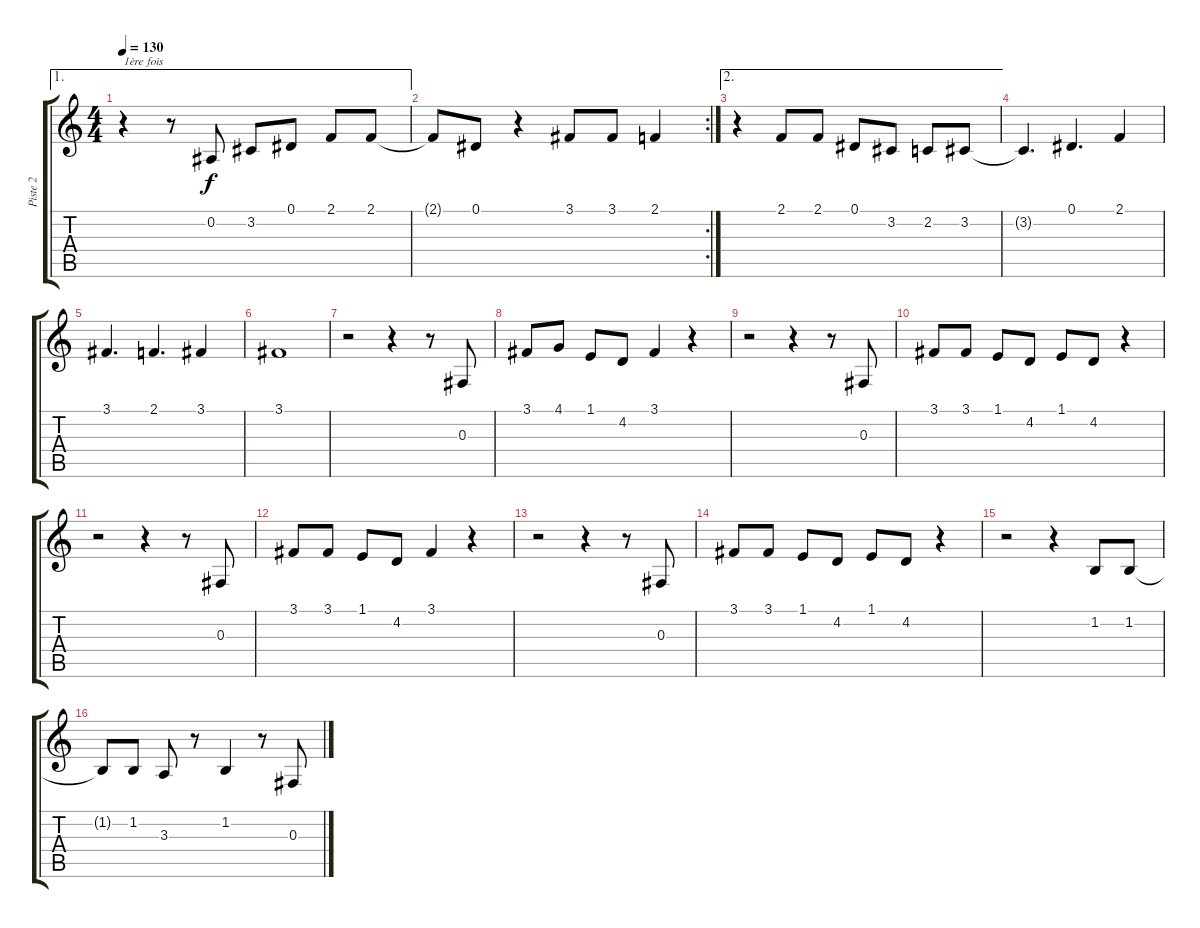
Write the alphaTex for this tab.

\track ("Piste 2" "Piste 2") {instrument altosax}
\staff {score tabs}
\tuning (Eb4 Bb3 Gb3 Db3 Ab2 Eb2) {hide}
\ae 1
\ts (4 4)
\tempo 130
\clef g2
\ks c
r.4{txt "1ère fois" dy f} r.8 0.2.8 3.2.8 0.1.8 2.1.8 2.1.8 |
\rc 2
2.1{t}.8 0.1.8 r.4 3.1.8 3.1.8 2.1.4 |
\ae 2
r.4 2.1.8 2.1.8 0.1.8 3.2.8 2.2.8 3.2.8 |
3.2{t}.4{d} 0.1.4{d} 2.1.4 |
3.1.4{d} 2.1.4{d} 3.1.4 |
3.1.1 |
r.2 r.4 r.8 0.3.8 |
3.1.8 4.1.8 1.1.8 4.2.8 3.1.4 r.4 |
r.2 r.4 r.8 0.3.8 |
3.1.8 3.1.8 1.1.8 4.2.8 1.1.8 4.2.8 r.4 |
r.2 r.4 r.8 0.3.8 |
3.1.8 3.1.8 1.1.8 4.2.8 3.1.4 r.4 |
r.2 r.4 r.8 0.3.8 |
3.1.8 3.1.8 1.1.8 4.2.8 1.1.8 4.2.8 r.4 |
r.2 r.4 1.2.8 1.2.8 |
1.2{t}.8 1.2.8 3.3.8 r.8 1.2.4 r.8 0.3.8
